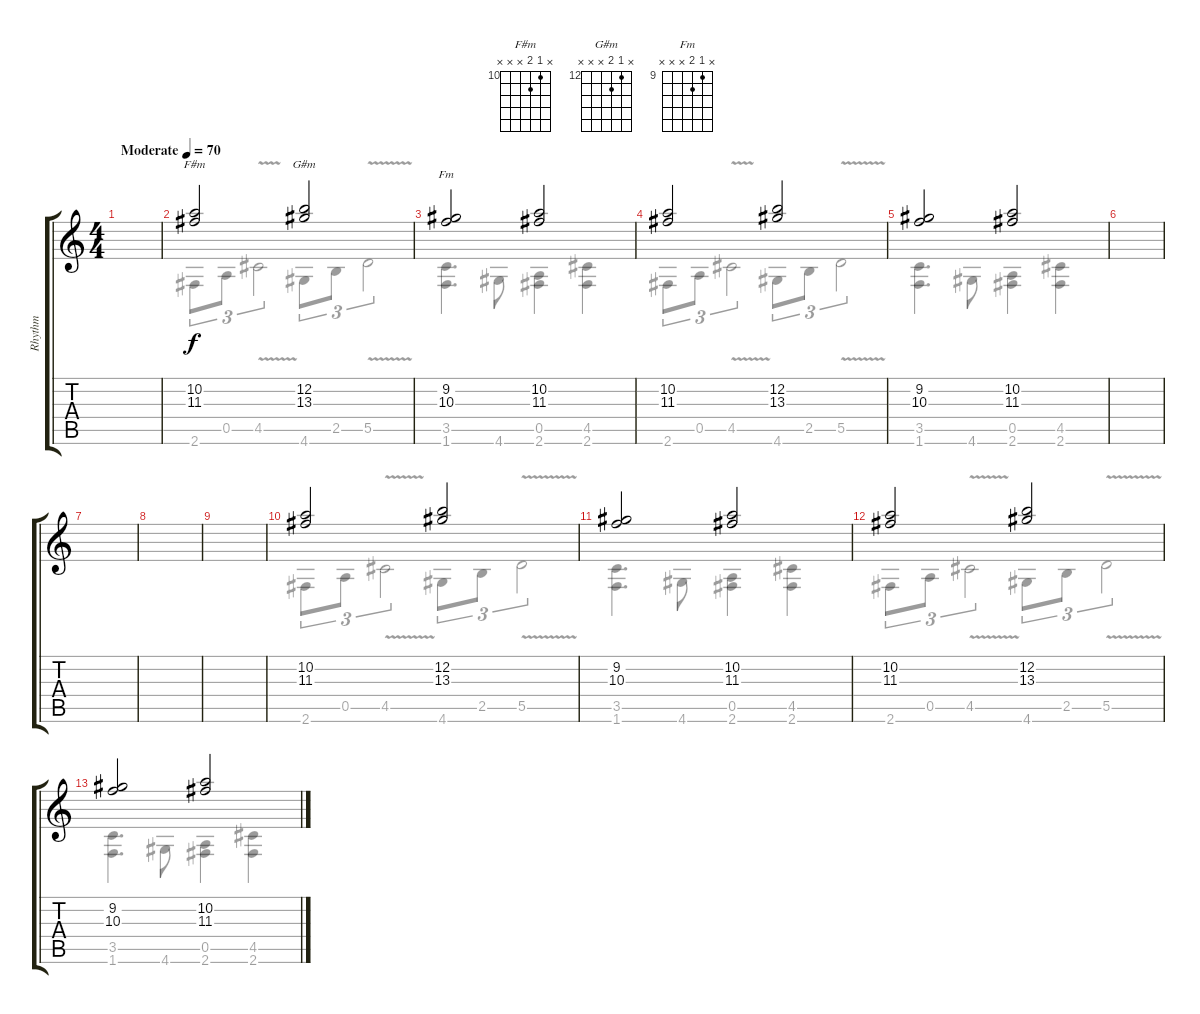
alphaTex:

\track ("Rhythm" "Rhythm") {instrument distortionguitar}
\staff {score tabs}
\tuning (E4 B3 G3 D3 A2 E2) {hide}
\chord ("F#m" x 10 11 x x x) {firstfret 10}
\chord ("G#m" x 12 13 x x x) {firstfret 12}
\chord ("Fm" x 9 10 x x x) {firstfret 9}
\voice
\ts (4 4)
\tempo (70 "Moderate")
\clef g2
\ks c
|
(10.2 11.3).2{ch "F#m"} (12.2 13.3).2{ch "G#m"} |
(9.2 10.3).2{ch "Fm"} (10.2 11.3).2 |
(10.2 11.3).2 (12.2 13.3).2 |
(9.2 10.3).2 (10.2 11.3).2 |
|
|
|
|
(10.2 11.3).2 (12.2 13.3).2 |
(9.2 10.3).2 (10.2 11.3).2 |
(10.2 11.3).2 (12.2 13.3).2 |
(9.2 10.3).2 (10.2 11.3).2 |
|
|
\voice
\clef g2
\ottava regular
\simile none
\ks c
|
2.6.8{tu (3 2)} 0.5.8{tu (3 2)} 4.5{v}.2{tu (3 2)} 4.6.8{tu (3 2)} 2.5.8{tu (3 2)} 5.5{v}.2{tu (3 2)} |
(3.5 1.6).4{d} 4.6.8 (0.5 2.6).4 (4.5 2.6).4 |
2.6.8{tu (3 2)} 0.5.8{tu (3 2)} 4.5{v}.2{tu (3 2)} 4.6.8{tu (3 2)} 2.5.8{tu (3 2)} 5.5{v}.2{tu (3 2)} |
(3.5 1.6).4{d} 4.6.8 (0.5 2.6).4 (4.5 2.6).4 |
|
|
|
|
2.6.8{tu (3 2)} 0.5.8{tu (3 2)} 4.5{v}.2{tu (3 2)} 4.6.8{tu (3 2)} 2.5.8{tu (3 2)} 5.5{v}.2{tu (3 2)} |
(3.5 1.6).4{d} 4.6.8 (0.5 2.6).4 (4.5 2.6).4 |
2.6.8{tu (3 2)} 0.5.8{tu (3 2)} 4.5{v}.2{tu (3 2)} 4.6.8{tu (3 2)} 2.5.8{tu (3 2)} 5.5{v}.2{tu (3 2)} |
(3.5 1.6).4{d} 4.6.8 (0.5 2.6).4 (4.5 2.6).4 |
|
|
